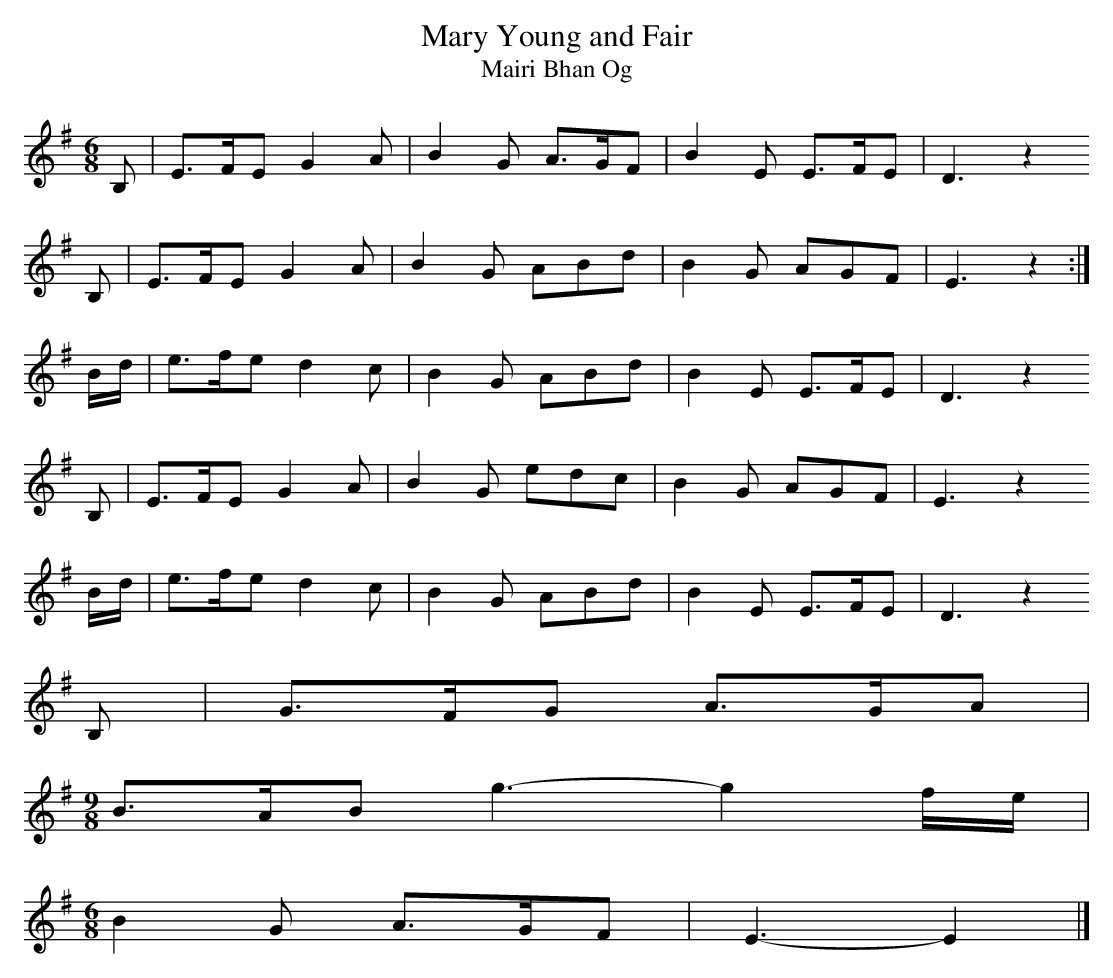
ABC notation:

X:1
T:Mary Young and Fair
T:Mairi Bhan Og
L:1/8
M:6/8
K:Em
B,   | E>FE G2A | B2G A>GF | B2E E>FE | D3 z2
B,   | E>FE G2A | B2G ABd  | B2G AGF  | E3 z2 :|
B/d/ | e>fe d2c | B2G ABd  | B2E E>FE | D3 z2
B,   | E>FE G2A | B2G edc  | B2G AGF  | E3 z2
B/d/ | e>fe d2c | B2G ABd  | B2E E>FE | D3 z2
B,   | G>FG A>GA |
M:9/8
B>AB g3-g2 f/e/ |
M:6/8
B2G A>GF | E3-E2 |]
